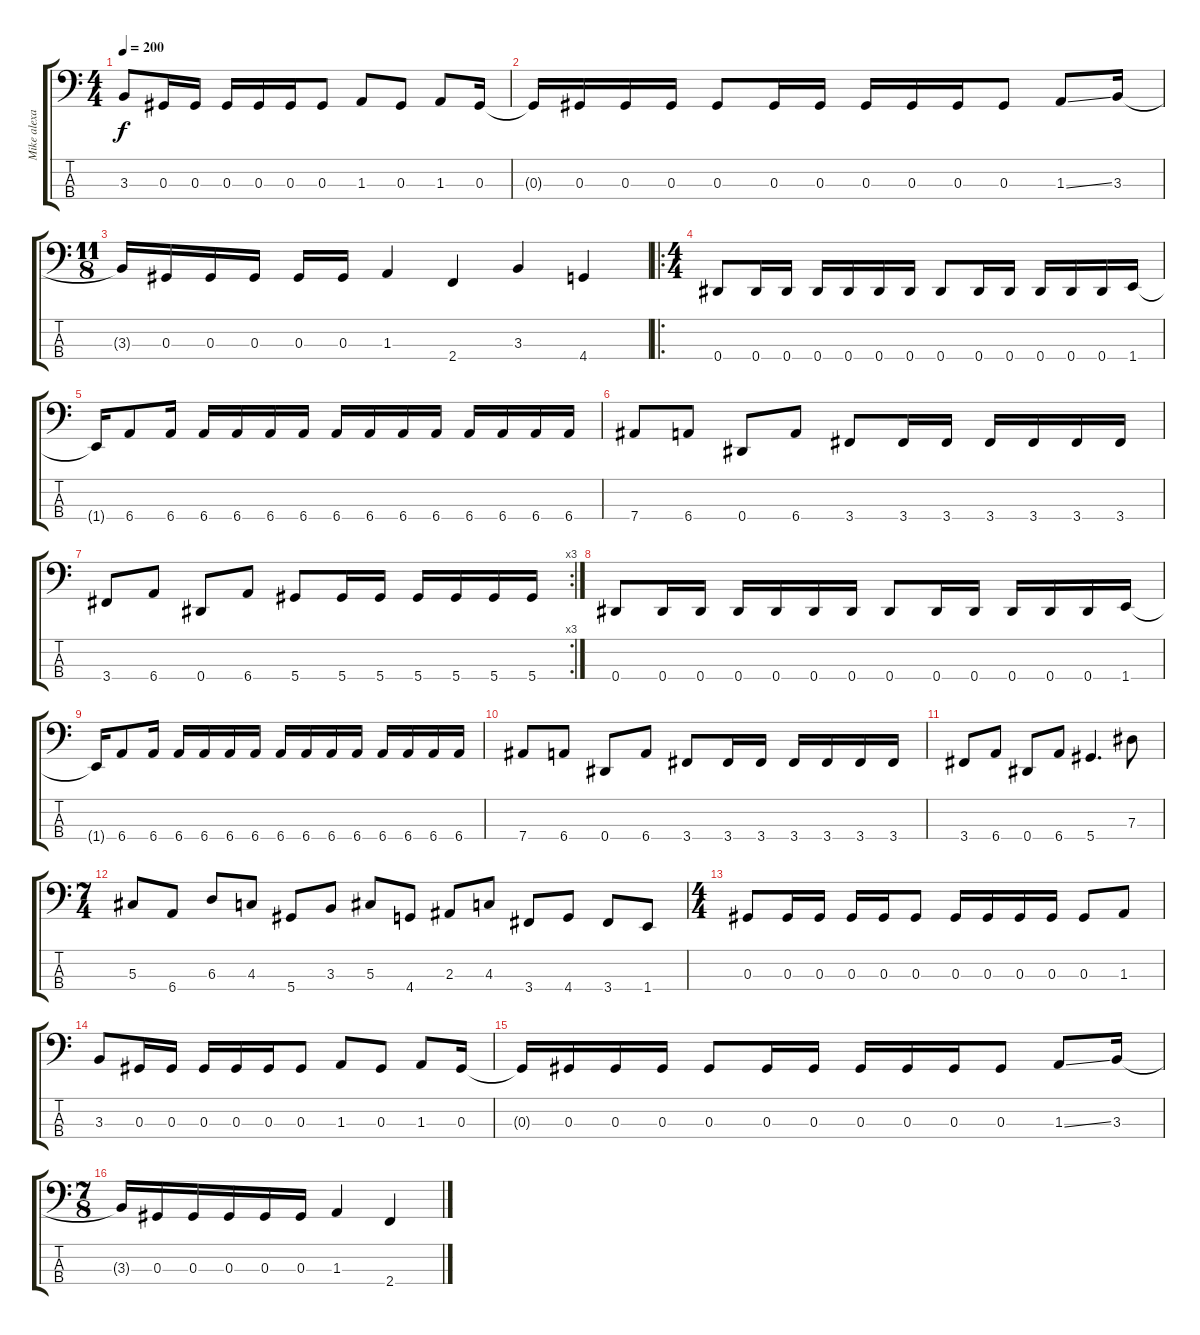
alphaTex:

\track ("Mike alexander" "Mike alexa") {instrument distortionguitar}
\staff {score tabs}
\tuning (Gb2 Db2 Ab1 Eb1) {hide}
\ts (4 4)
\tempo 200
\clef f4
\ks c
3.3.8{dy f} 0.3.16 0.3.16 0.3.16 0.3.16 0.3.16 0.3.8 1.3.8 0.3.8 1.3.8 0.3.16 |
0.3{t}.16 0.3.16 0.3.16 0.3.16 0.3.8 0.3.16 0.3.16 0.3.16 0.3.16 0.3.16 0.3.8 1.3{ss}.8 3.3.16 |
\ts (11 8)
3.3{t}.16 0.3.16 0.3.16 0.3.16 0.3.16 0.3.16 1.3.4 2.4.4 3.3.4 4.4.4 |
\ro
\ts (4 4)
0.4.8 0.4.16 0.4.16 0.4.16 0.4.16 0.4.16 0.4.16 0.4.8 0.4.16 0.4.16 0.4.16 0.4.16 0.4.16 1.4.16 |
1.4{t}.16 6.4.8 6.4.16 6.4.16 6.4.16 6.4.16 6.4.16 6.4.16 6.4.16 6.4.16 6.4.16 6.4.16 6.4.16 6.4.16 6.4.16 |
7.4.8 6.4.8 0.4.8 6.4.8 3.4.8 3.4.16 3.4.16 3.4.16 3.4.16 3.4.16 3.4.16 |
\rc 3
3.4.8 6.4.8 0.4.8 6.4.8 5.4.8 5.4.16 5.4.16 5.4.16 5.4.16 5.4.16 5.4.16 |
0.4.8 0.4.16 0.4.16 0.4.16 0.4.16 0.4.16 0.4.16 0.4.8 0.4.16 0.4.16 0.4.16 0.4.16 0.4.16 1.4.16 |
1.4{t}.16 6.4.8 6.4.16 6.4.16 6.4.16 6.4.16 6.4.16 6.4.16 6.4.16 6.4.16 6.4.16 6.4.16 6.4.16 6.4.16 6.4.16 |
7.4.8 6.4.8 0.4.8 6.4.8 3.4.8 3.4.16 3.4.16 3.4.16 3.4.16 3.4.16 3.4.16 |
3.4.8 6.4.8 0.4.8 6.4.8 5.4.4{d} 7.3.8 |
\ts (7 4)
5.3.8 6.4.8 6.3.8 4.3.8 5.4.8 3.3.8 5.3.8 4.4.8 2.3.8 4.3.8 3.4.8 4.4.8 3.4.8 1.4.8 |
\ts (4 4)
0.3.8 0.3.16 0.3.16 0.3.16 0.3.16 0.3.8 0.3.16 0.3.16 0.3.16 0.3.16 0.3.8 1.3.8 |
3.3.8 0.3.16 0.3.16 0.3.16 0.3.16 0.3.16 0.3.8 1.3.8 0.3.8 1.3.8 0.3.16 |
0.3{t}.16 0.3.16 0.3.16 0.3.16 0.3.8 0.3.16 0.3.16 0.3.16 0.3.16 0.3.16 0.3.8 1.3{ss}.8 3.3.16 |
\ts (7 8)
3.3{t}.16 0.3.16 0.3.16 0.3.16 0.3.16 0.3.16 1.3.4 2.4.4
